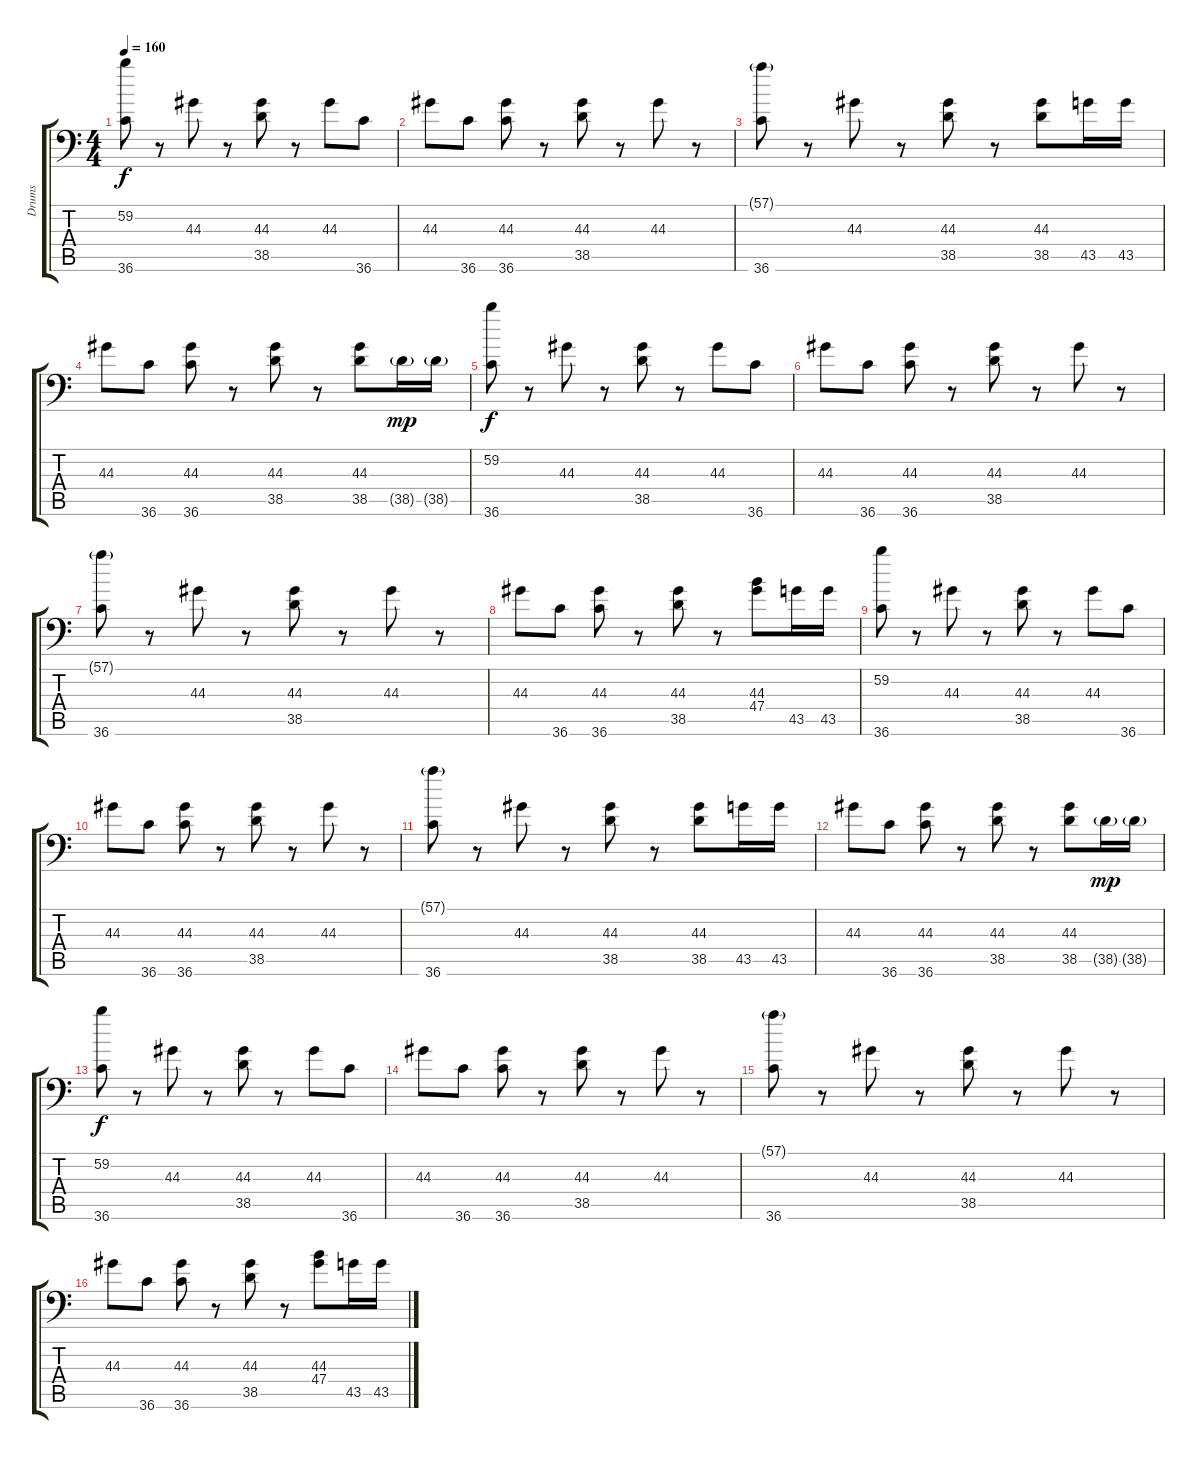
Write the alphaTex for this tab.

\track ("Drums" "Drums") {instrument acousticgrandpiano}
\staff {score tabs}
\tuning (C-1 C-1 C-1 C-1 C-1 C-1) {hide}
\ts (4 4)
\tempo 160
\clef f4
\ks c
(59.2 36.6).8{dy f} r.8 44.3.8 r.8 (44.3 38.5).8 r.8 44.3.8 36.6.8 |
44.3.8 36.6.8 (44.3 36.6).8 r.8 (44.3 38.5).8 r.8 44.3.8 r.8 |
(57.1{g} 36.6).8 r.8 44.3.8 r.8 (44.3 38.5).8 r.8 (44.3 38.5).8 43.5.16 43.5.16 |
44.3.8 36.6.8 (44.3 36.6).8 r.8 (44.3 38.5).8 r.8 (44.3 38.5).8 38.5{g}.16{dy mp} 38.5{g}.16 |
(59.2 36.6).8{dy f} r.8 44.3.8 r.8 (44.3 38.5).8 r.8 44.3.8 36.6.8 |
44.3.8 36.6.8 (44.3 36.6).8 r.8 (44.3 38.5).8 r.8 44.3.8 r.8 |
(57.1{g} 36.6).8 r.8 44.3.8 r.8 (44.3 38.5).8 r.8 44.3.8 r.8 |
44.3.8 36.6.8 (44.3 36.6).8 r.8 (44.3 38.5).8 r.8 (44.3 47.4).8 43.5.16 43.5.16 |
(59.2 36.6).8 r.8 44.3.8 r.8 (44.3 38.5).8 r.8 44.3.8 36.6.8 |
44.3.8 36.6.8 (44.3 36.6).8 r.8 (44.3 38.5).8 r.8 44.3.8 r.8 |
(57.1{g} 36.6).8 r.8 44.3.8 r.8 (44.3 38.5).8 r.8 (44.3 38.5).8 43.5.16 43.5.16 |
44.3.8 36.6.8 (44.3 36.6).8 r.8 (44.3 38.5).8 r.8 (44.3 38.5).8 38.5{g}.16{dy mp} 38.5{g}.16 |
(59.2 36.6).8{dy f} r.8 44.3.8 r.8 (44.3 38.5).8 r.8 44.3.8 36.6.8 |
44.3.8 36.6.8 (44.3 36.6).8 r.8 (44.3 38.5).8 r.8 44.3.8 r.8 |
(57.1{g} 36.6).8 r.8 44.3.8 r.8 (44.3 38.5).8 r.8 44.3.8 r.8 |
44.3.8 36.6.8 (44.3 36.6).8 r.8 (44.3 38.5).8 r.8 (44.3 47.4).8 43.5.16 43.5.16
